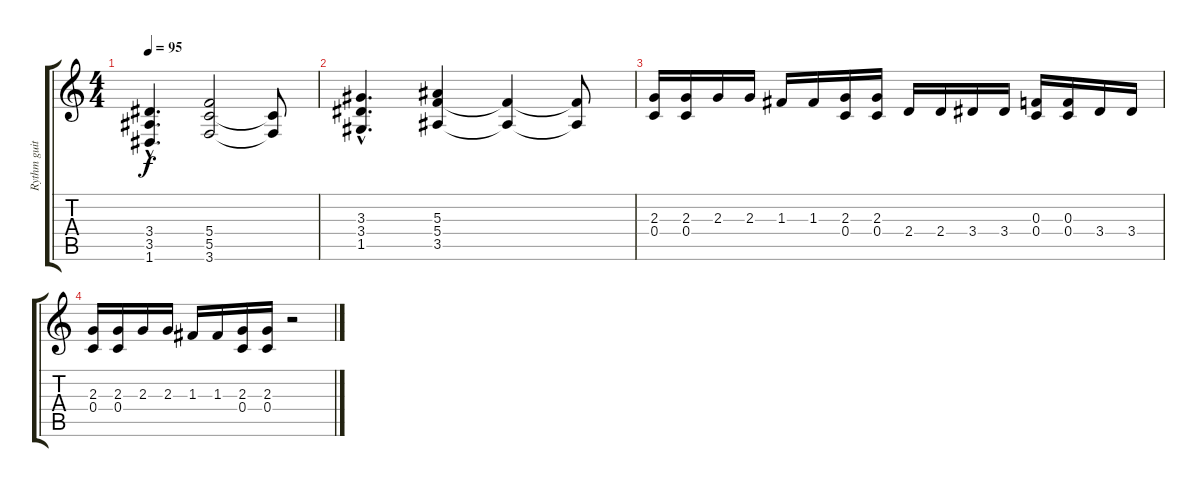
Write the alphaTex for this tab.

\track ("Rythm guitar" "Rythm guit") {instrument distortionguitar}
\staff {score tabs}
\tuning (D4 A3 F3 C3 G2 D2) {hide}
\ts (4 4)
\tempo 95
\clef g2
\ks c
(3.4{hac} 3.5{hac} 1.6{hac}).4{d dy f} (5.4 5.5 3.6).2 (5.5{t} 3.6{t}).8 |
(3.3{hac} 3.4{hac} 1.5{hac}).4{d} (5.3 5.4 3.5).4 (5.4{t} 3.5{t}).4 (5.4{t} 3.5{t}).8 |
(2.3 0.4).16 (2.3 0.4).16 2.3.16 2.3.16 1.3.16 1.3.16 (2.3 0.4).16 (2.3 0.4).16 2.4.16 2.4.16 3.4.16 3.4.16 (0.3 0.4).16 (0.3 0.4).16 3.4.16 3.4.16 |
(2.3 0.4).16 (2.3 0.4).16 2.3.16 2.3.16 1.3.16 1.3.16 (2.3 0.4).16 (2.3 0.4).16 r.2
